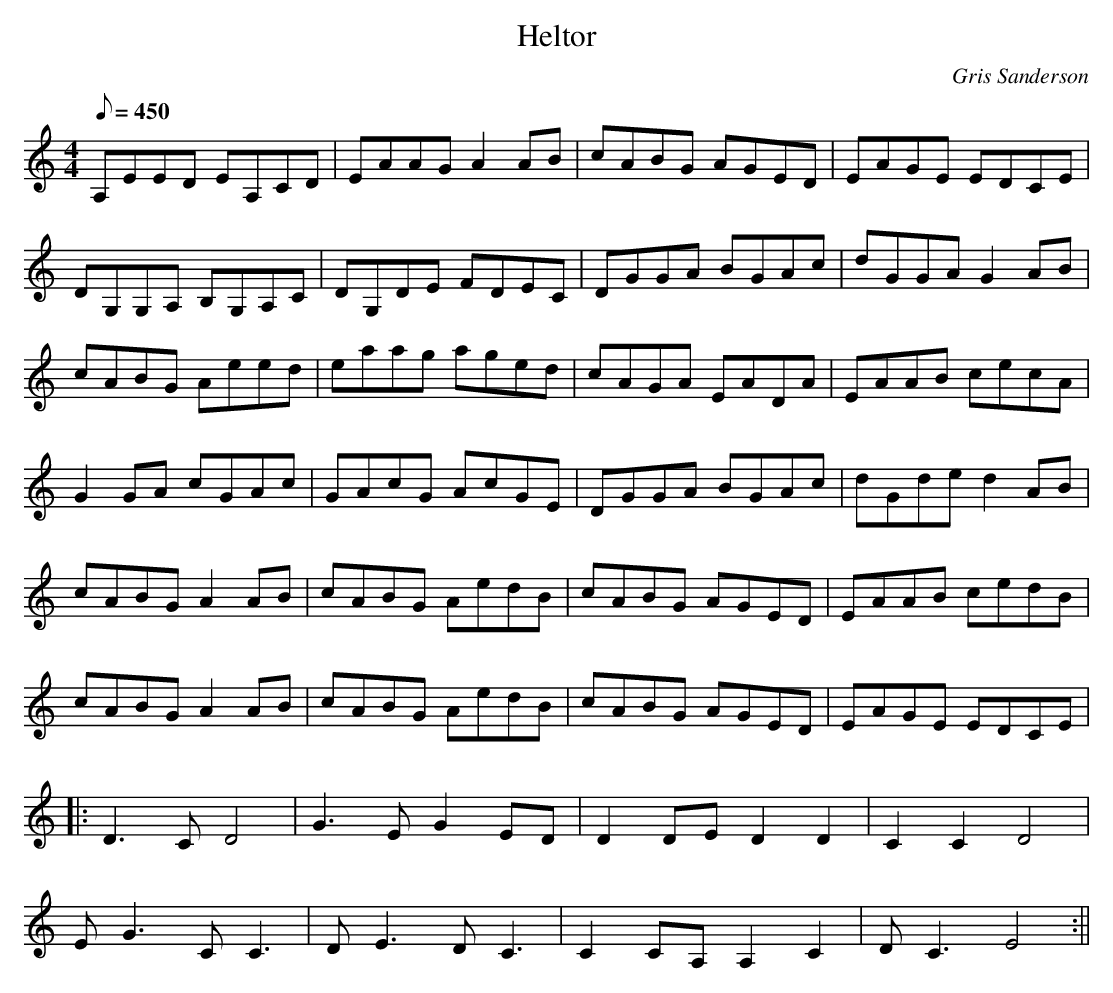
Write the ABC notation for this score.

X:1
T:Heltor
M:4/4
L:1/8
C:Gris Sanderson
Q:450
K:Am
A,EED EA,CD|EAAG A2AB|cABG AGED|EAGE EDCE|
DG,G,A, B,G,A,C|DG,DE FDEC|DGGA BGAc|dGGA G2AB|
cABG Aeed|eaag aged|cAGA EADA|EAAB cecA|
G2GA cGAc|GAcG AcGE|DGGA BGAc|dGde d2AB|
cABG A2AB|cABG AedB|cABG AGED|EAAB cedB|
cABG A2AB|cABG AedB|cABG AGED|EAGE EDCE|
|:D3CD4|G3EG2ED|D2DE D2D2|C2C2D4|
EG3CC3|DE3DC3|C2CA,A,2C2|DC3E4:||
